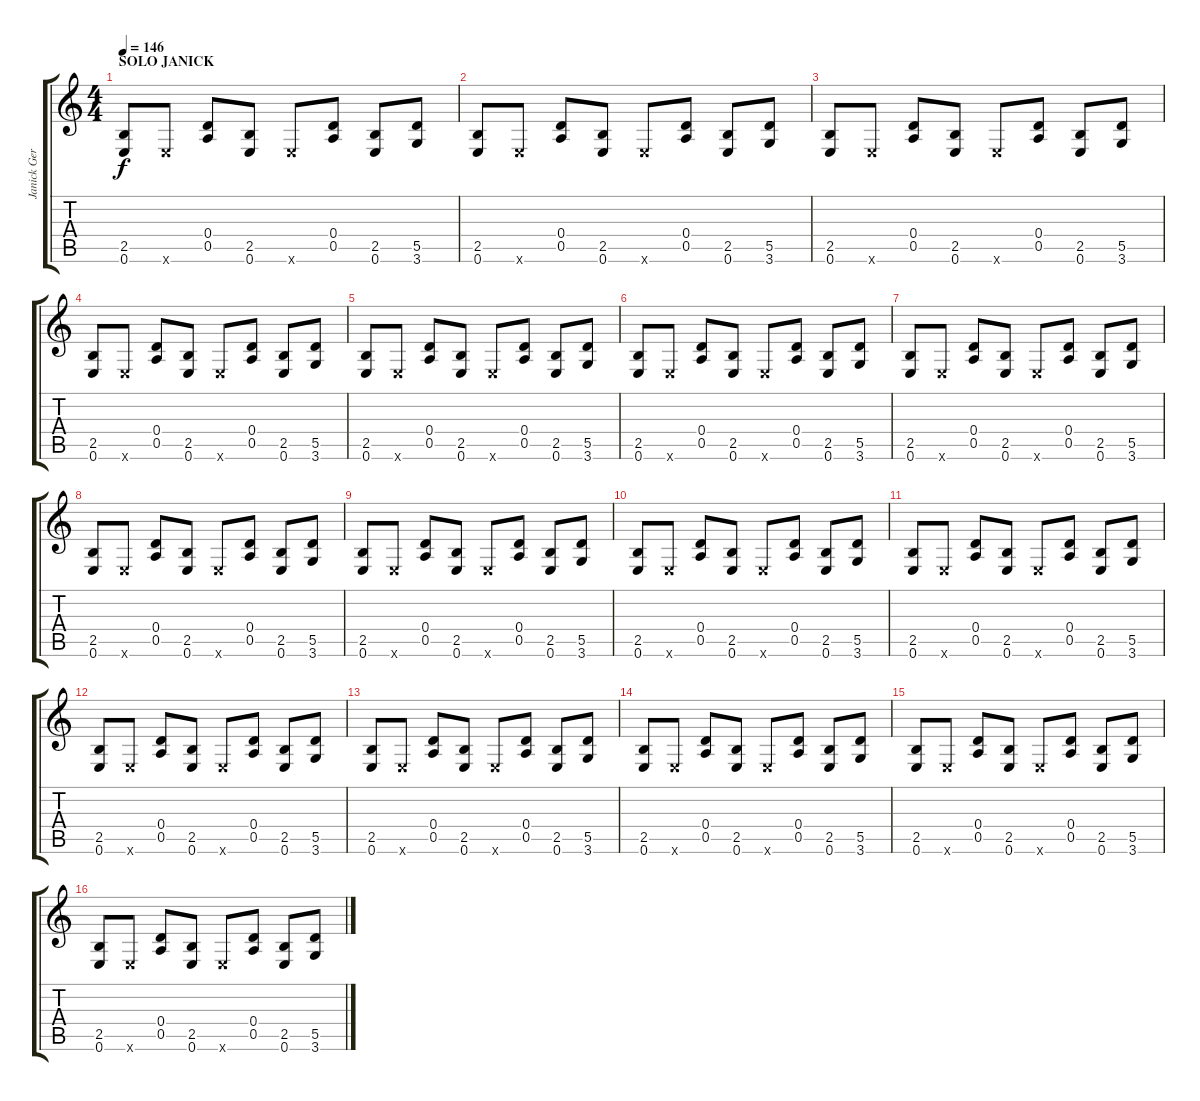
\track ("Janick Gers" "Janick Ger") {instrument distortionguitar}
\staff {score tabs}
\tuning (E4 B3 G3 D3 A2 E2) {hide}
\ts (4 4)
\section ("" "SOLO JANICK")
\tempo 146
\clef g2
\ks c
(2.5 0.6).8{dy f volume 10} 0.6{x}.8 (0.4 0.5).8 (2.5 0.6).8 0.6{x}.8 (0.4 0.5).8 (2.5 0.6).8 (5.5 3.6).8 |
(2.5 0.6).8 0.6{x}.8 (0.4 0.5).8 (2.5 0.6).8 0.6{x}.8 (0.4 0.5).8 (2.5 0.6).8 (5.5 3.6).8 |
(2.5 0.6).8 0.6{x}.8 (0.4 0.5).8 (2.5 0.6).8 0.6{x}.8 (0.4 0.5).8 (2.5 0.6).8 (5.5 3.6).8 |
(2.5 0.6).8 0.6{x}.8 (0.4 0.5).8 (2.5 0.6).8 0.6{x}.8 (0.4 0.5).8 (2.5 0.6).8 (5.5 3.6).8 |
(2.5 0.6).8 0.6{x}.8 (0.4 0.5).8 (2.5 0.6).8 0.6{x}.8 (0.4 0.5).8 (2.5 0.6).8 (5.5 3.6).8 |
(2.5 0.6).8 0.6{x}.8 (0.4 0.5).8 (2.5 0.6).8 0.6{x}.8 (0.4 0.5).8 (2.5 0.6).8 (5.5 3.6).8 |
(2.5 0.6).8 0.6{x}.8 (0.4 0.5).8 (2.5 0.6).8 0.6{x}.8 (0.4 0.5).8 (2.5 0.6).8 (5.5 3.6).8 |
(2.5 0.6).8 0.6{x}.8 (0.4 0.5).8 (2.5 0.6).8 0.6{x}.8 (0.4 0.5).8 (2.5 0.6).8 (5.5 3.6).8 |
(2.5 0.6).8 0.6{x}.8 (0.4 0.5).8 (2.5 0.6).8 0.6{x}.8 (0.4 0.5).8 (2.5 0.6).8 (5.5 3.6).8 |
(2.5 0.6).8 0.6{x}.8 (0.4 0.5).8 (2.5 0.6).8 0.6{x}.8 (0.4 0.5).8 (2.5 0.6).8 (5.5 3.6).8 |
(2.5 0.6).8 0.6{x}.8 (0.4 0.5).8 (2.5 0.6).8 0.6{x}.8 (0.4 0.5).8 (2.5 0.6).8 (5.5 3.6).8 |
(2.5 0.6).8 0.6{x}.8 (0.4 0.5).8 (2.5 0.6).8 0.6{x}.8 (0.4 0.5).8 (2.5 0.6).8 (5.5 3.6).8 |
(2.5 0.6).8 0.6{x}.8 (0.4 0.5).8 (2.5 0.6).8 0.6{x}.8 (0.4 0.5).8 (2.5 0.6).8 (5.5 3.6).8 |
(2.5 0.6).8 0.6{x}.8 (0.4 0.5).8 (2.5 0.6).8 0.6{x}.8 (0.4 0.5).8 (2.5 0.6).8 (5.5 3.6).8 |
(2.5 0.6).8 0.6{x}.8 (0.4 0.5).8 (2.5 0.6).8 0.6{x}.8 (0.4 0.5).8 (2.5 0.6).8 (5.5 3.6).8 |
(2.5 0.6).8 0.6{x}.8 (0.4 0.5).8 (2.5 0.6).8 0.6{x}.8 (0.4 0.5).8 (2.5 0.6).8 (5.5 3.6).8
